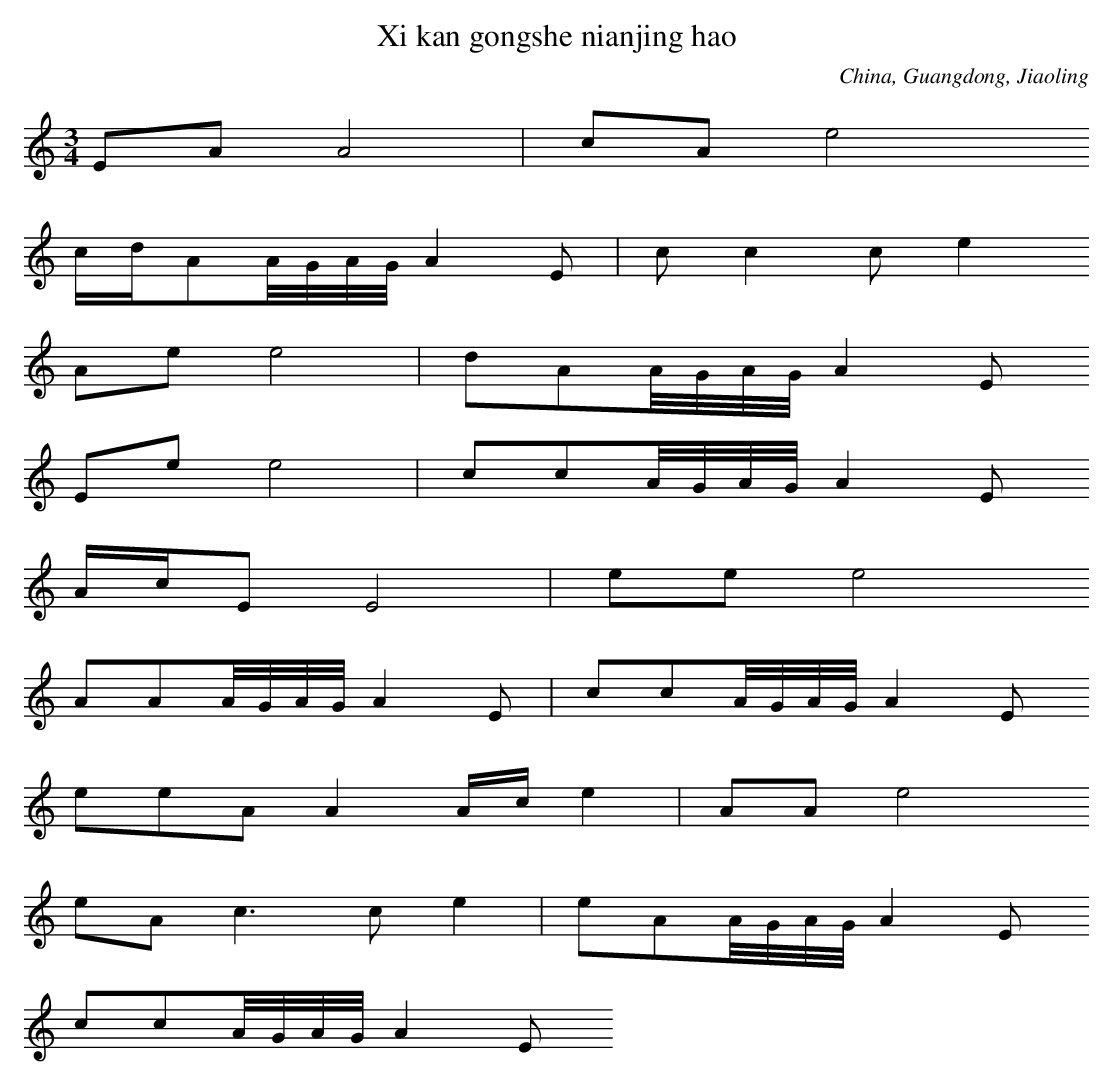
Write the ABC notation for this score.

X:1
T: Xi kan gongshe nianjing hao
O: China, Guangdong, Jiaoling
M: 3/4
L: 1/32
K: C
E4A4A16 | c4A4e16
c2d2A4AGAGA8E4 | c4c8c4e8
A4e4e16 | d4A4AGAGA8E4
E4e4e16 | c4c4AGAGA8E4
A2c2E4E16 | e4e4e16
A4A4AGAGA8E4 | c4c4AGAGA8E4
e4e4A4A8A2c2e8 | A4A4e16
e4A4c12c4e8 | e4A4AGAGA8E4
c4c4AGAGA8E4
